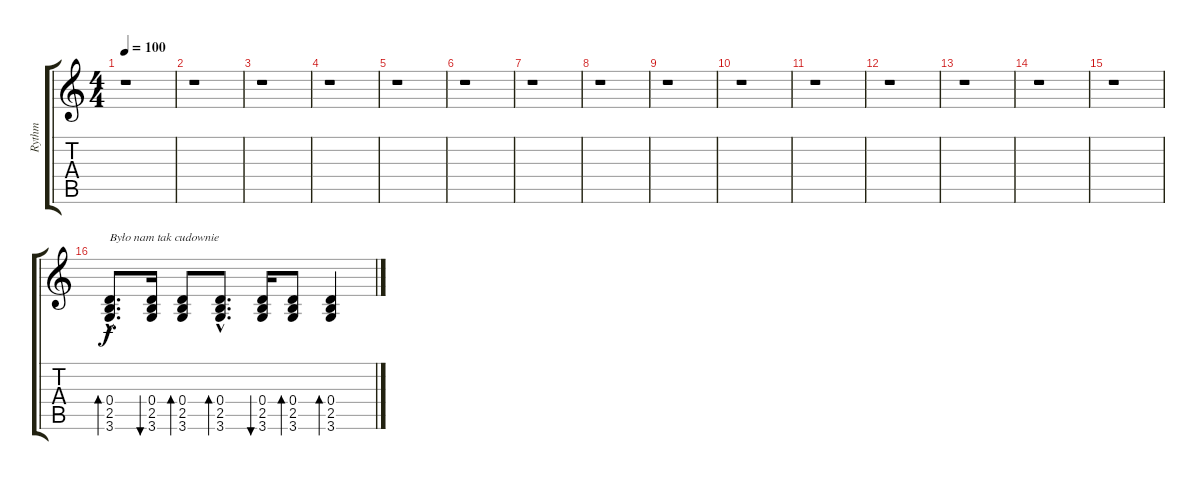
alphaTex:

\track ("Rythm" "Rythm") {instrument overdrivenguitar}
\staff {score tabs}
\tuning (E4 B3 G3 D3 A2 E2) {hide}
\ts (4 4)
\tempo 100
\clef g2
\ks c
r.1{dy f instrument overdrivenguitar} |
r.1 |
r.1 |
r.1 |
r.1 |
r.1 |
r.1 |
r.1 |
r.1 |
r.1 |
r.1 |
r.1 |
r.1 |
r.1 |
r.1 |
(0.4{hac} 2.5{hac} 3.6{hac}).8{d bd 60 txt "Było nam tak cudownie" instrument acousticguitarsteel} (0.4 2.5 3.6).16{bu 60} (0.4 2.5 3.6).8{bd 60} (0.4{hac} 2.5{hac} 3.6{hac}).8{d bd 60} (0.4 2.5 3.6).16{bu 60} (0.4 2.5 3.6).8{bd 60} (0.4 2.5 3.6).4{bd 60}
